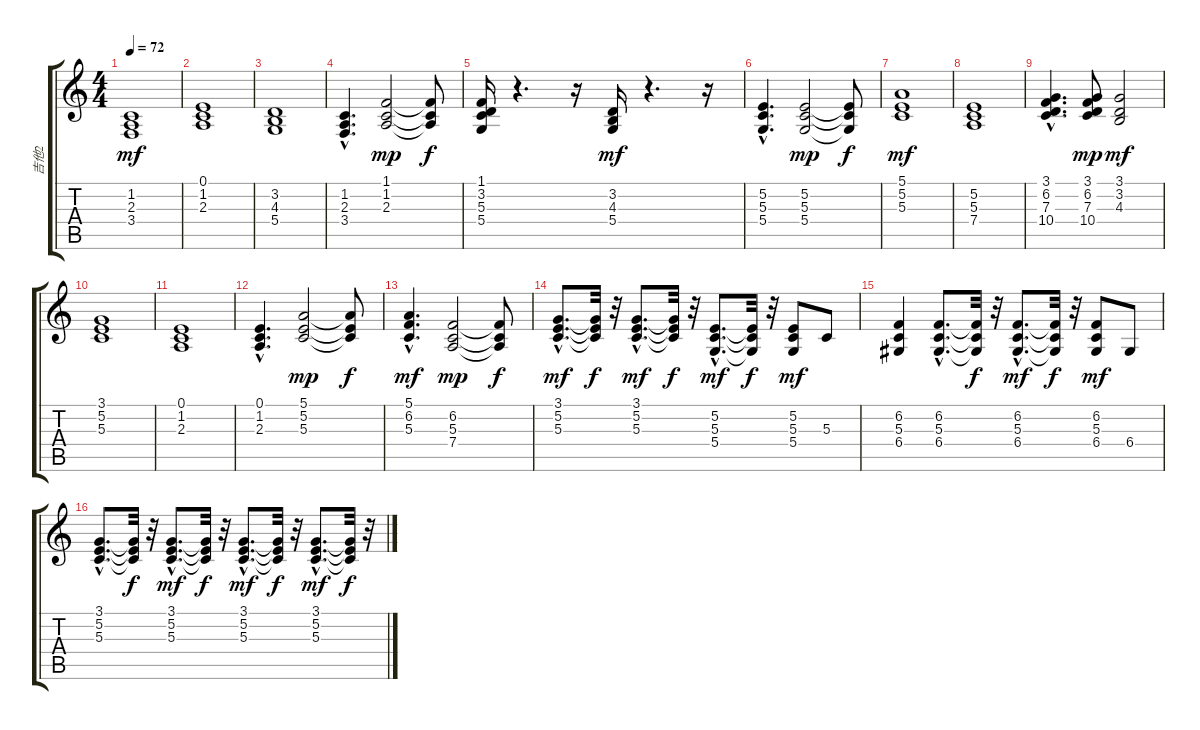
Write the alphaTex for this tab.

\track ("吉他2" "吉他2") {instrument acousticgrandpiano}
\staff {score tabs}
\tuning (E4 B3 G3 D3 A2 E2) {hide}
\ts (4 4)
\tempo 72
\clef g2
\ks c
(1.2 2.3 3.4).1{dy mf} |
(0.1 1.2 2.3).1 |
(3.2 4.3 5.4).1 |
(1.2{hac} 2.3{hac} 3.4{hac}).4{d} (1.1 1.2 2.3).2{dy mp} (1.1{t} 1.2{t} 2.3{t}).8{dy f} |
(1.1 3.2 5.3 5.4).16 r.4{d} r.16 (3.2 4.3 5.4).16{dy mf} r.4{d} r.16 |
(5.2{hac} 5.3{hac} 5.4{hac}).4{d} (5.2 5.3 5.4).2{dy mp} (5.2{t} 5.3{t} 5.4{t}).8{dy f} |
(5.1 5.2 5.3).1{dy mf} |
(5.2 5.3 7.4).1 |
(3.1{hac} 6.2{hac} 7.3{hac} 10.4{hac}).4{d} (3.1 6.2 7.3 10.4).8{dy mp} (3.1 3.2 4.3).2{dy mf} |
(3.1 5.2 5.3).1 |
(0.1 1.2 2.3).1 |
(0.1{hac} 1.2{hac} 2.3{hac}).4{d} (5.1 5.2 5.3).2{dy mp} (5.1{t} 5.2{t} 5.3{t}).8{dy f} |
(5.1{hac} 6.2{hac} 5.3{hac}).4{d dy mf} (6.2 5.3 7.4).2{dy mp} (6.2{t} 5.3{t} 7.4{t}).8{dy f} |
(3.1{hac} 5.2{hac} 5.3{hac}).8{d dy mf} (3.1{t} 5.2{t} 5.3{t}).32{dy f} r.32 (3.1{hac} 5.2{hac} 5.3{hac}).8{d dy mf} (3.1{t} 5.2{t} 5.3{t}).32{dy f} r.32 (5.2{hac} 5.3{hac} 5.4{hac}).8{d dy mf} (5.2{t} 5.3{t} 5.4{t}).32{dy f} r.32 (5.2 5.3 5.4).8{dy mf} 5.3.8 |
(6.2 5.3 6.4).4 (6.2{hac} 5.3{hac} 6.4{hac}).8{d} (6.2{t} 5.3{t} 6.4{t}).32{dy f} r.32 (6.2{hac} 5.3{hac} 6.4{hac}).8{d dy mf} (6.2{t} 5.3{t} 6.4{t}).32{dy f} r.32 (6.2 5.3 6.4).8{dy mf} 6.4.8 |
(3.1{hac} 5.2{hac} 5.3{hac}).8{d} (3.1{t} 5.2{t} 5.3{t}).32{dy f} r.32 (3.1{hac} 5.2{hac} 5.3{hac}).8{d dy mf} (3.1{t} 5.2{t} 5.3{t}).32{dy f} r.32 (3.1{hac} 5.2{hac} 5.3{hac}).8{d dy mf} (3.1{t} 5.2{t} 5.3{t}).32{dy f} r.32 (3.1{hac} 5.2{hac} 5.3{hac}).8{d dy mf} (3.1{t} 5.2{t} 5.3{t}).32{dy f} r.32
